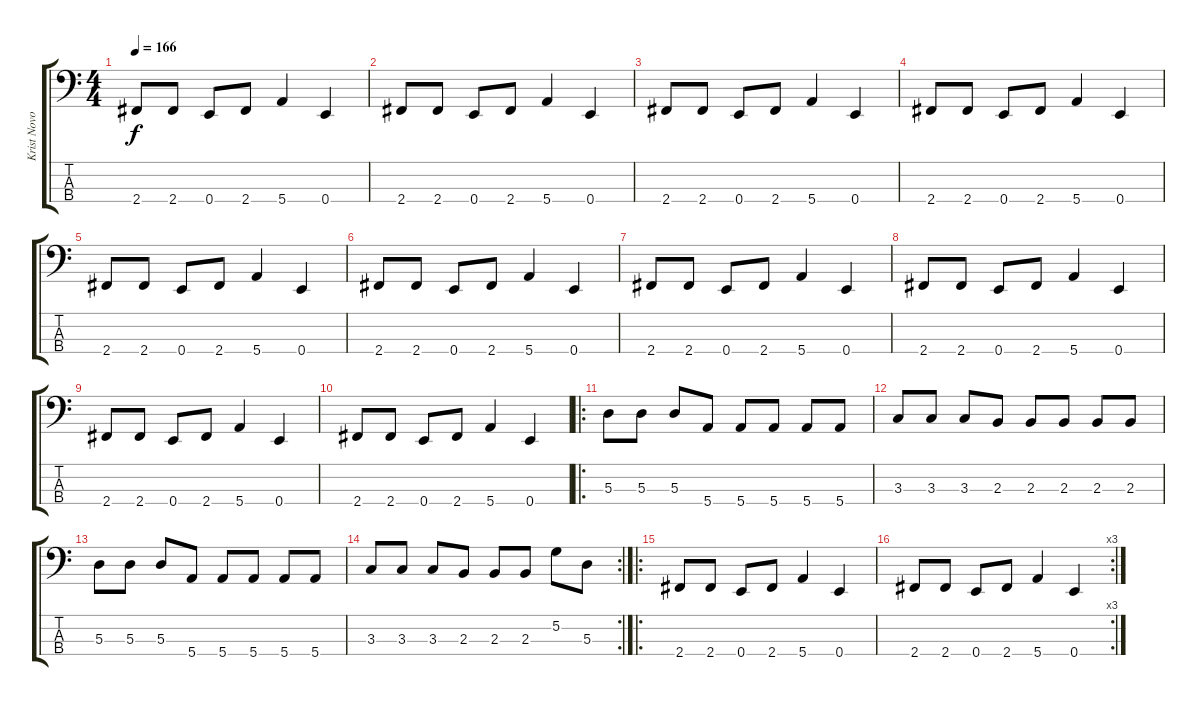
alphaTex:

\track ("Krist Novoselic" "Krist Novo") {instrument electricbasspick}
\staff {score tabs}
\tuning (G2 D2 A1 E1) {hide}
\ts (4 4)
\tempo 166
\clef f4
\ks c
2.4.8{dy f} 2.4.8 0.4.8 2.4.8 5.4.4 0.4.4 |
2.4.8 2.4.8 0.4.8 2.4.8 5.4.4 0.4.4 |
2.4.8 2.4.8 0.4.8 2.4.8 5.4.4 0.4.4 |
2.4.8 2.4.8 0.4.8 2.4.8 5.4.4 0.4.4 |
2.4.8 2.4.8 0.4.8 2.4.8 5.4.4 0.4.4 |
2.4.8 2.4.8 0.4.8 2.4.8 5.4.4 0.4.4 |
2.4.8 2.4.8 0.4.8 2.4.8 5.4.4 0.4.4 |
2.4.8 2.4.8 0.4.8 2.4.8 5.4.4 0.4.4 |
2.4.8 2.4.8 0.4.8 2.4.8 5.4.4 0.4.4 |
2.4.8 2.4.8 0.4.8 2.4.8 5.4.4 0.4.4 |
\ro
5.3.8 5.3.8 5.3.8 5.4.8 5.4.8 5.4.8 5.4.8 5.4.8 |
3.3.8 3.3.8 3.3.8 2.3.8 2.3.8 2.3.8 2.3.8 2.3.8 |
5.3.8 5.3.8 5.3.8 5.4.8 5.4.8 5.4.8 5.4.8 5.4.8 |
\rc 2
3.3.8 3.3.8 3.3.8 2.3.8 2.3.8 2.3.8 5.2.8 5.3.8 |
\ro
2.4.8 2.4.8 0.4.8 2.4.8 5.4.4 0.4.4 |
\rc 3
2.4.8 2.4.8 0.4.8 2.4.8 5.4.4 0.4.4
